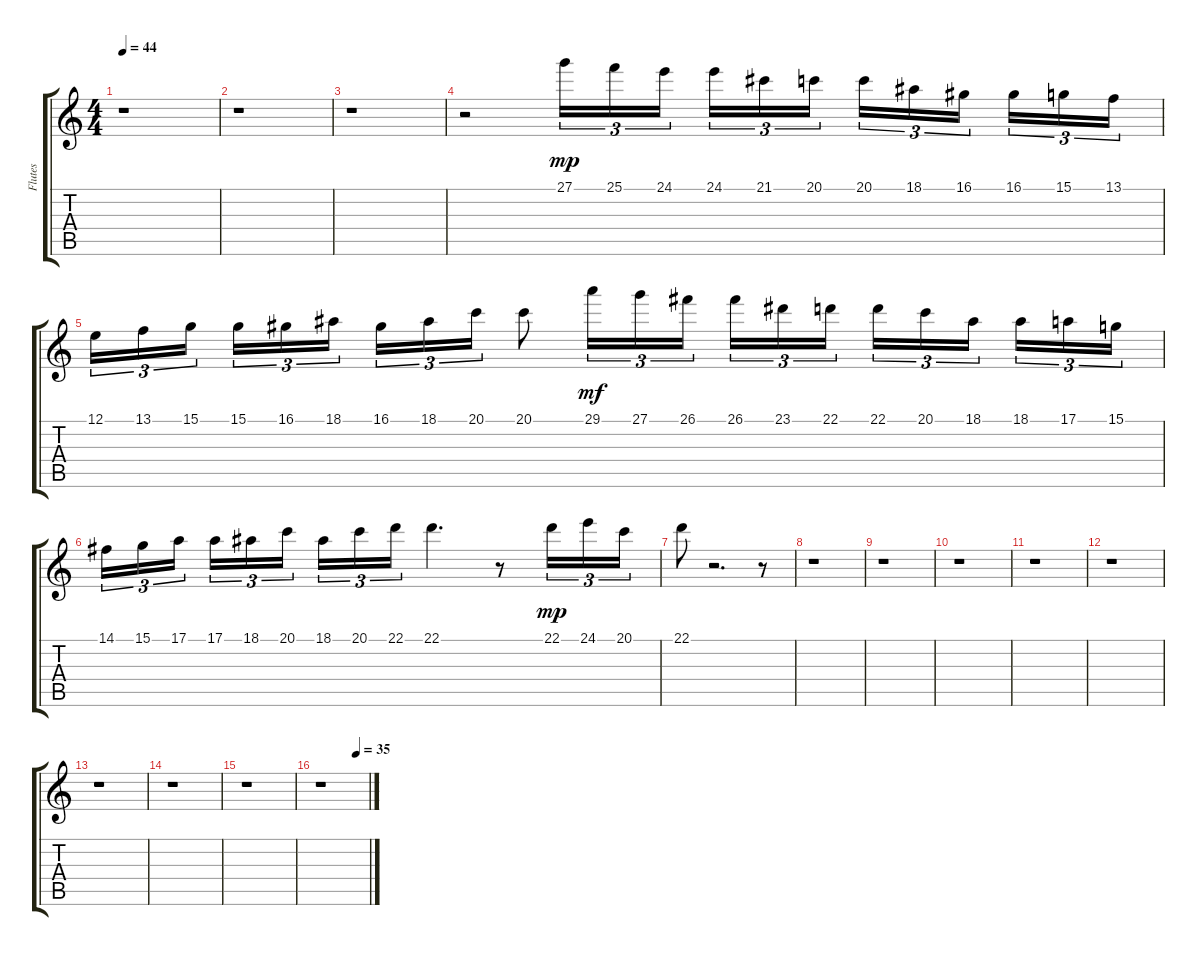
\track ("Flutes" "Flutes") {instrument flute}
\staff {score tabs}
\tuning (E4 B3 G3 D3 A2 E2) {hide}
\ts (4 4)
\tempo 44
\clef g2
\ks c
r.1{dy mp} |
r.1 |
r.1 |
r.2 27.1.16{tu (3 2)} 25.1.16{tu (3 2)} 24.1.16{tu (3 2)} 24.1.16{tu (3 2)} 21.1.16{tu (3 2)} 20.1.16{tu (3 2)} 20.1.16{tu (3 2)} 18.1.16{tu (3 2)} 16.1.16{tu (3 2)} 16.1.16{tu (3 2)} 15.1.16{tu (3 2)} 13.1.16{tu (3 2)} |
12.1.16{tu (3 2)} 13.1.16{tu (3 2)} 15.1.16{tu (3 2)} 15.1.16{tu (3 2)} 16.1.16{tu (3 2)} 18.1.16{tu (3 2)} 16.1.16{tu (3 2)} 18.1.16{tu (3 2)} 20.1.16{tu (3 2)} 20.1.8 29.1.16{tu (3 2) dy mf} 27.1.16{tu (3 2)} 26.1.16{tu (3 2)} 26.1.16{tu (3 2)} 23.1.16{tu (3 2)} 22.1.16{tu (3 2)} 22.1.16{tu (3 2)} 20.1.16{tu (3 2)} 18.1.16{tu (3 2)} 18.1.16{tu (3 2)} 17.1.16{tu (3 2)} 15.1.16{tu (3 2)} |
14.1.16{tu (3 2)} 15.1.16{tu (3 2)} 17.1.16{tu (3 2)} 17.1.16{tu (3 2)} 18.1.16{tu (3 2)} 20.1.16{tu (3 2)} 18.1.16{tu (3 2)} 20.1.16{tu (3 2)} 22.1.16{tu (3 2)} 22.1.4{d} r.8 22.1.16{tu (3 2) dy mp} 24.1.16{tu (3 2)} 20.1.16{tu (3 2)} |
22.1.8 r.2{d} r.8 |
r.1 |
r.1 |
r.1 |
r.1 |
r.1 |
r.1 |
r.1 |
r.1 |
\tempo (35 0.75)
r.1
